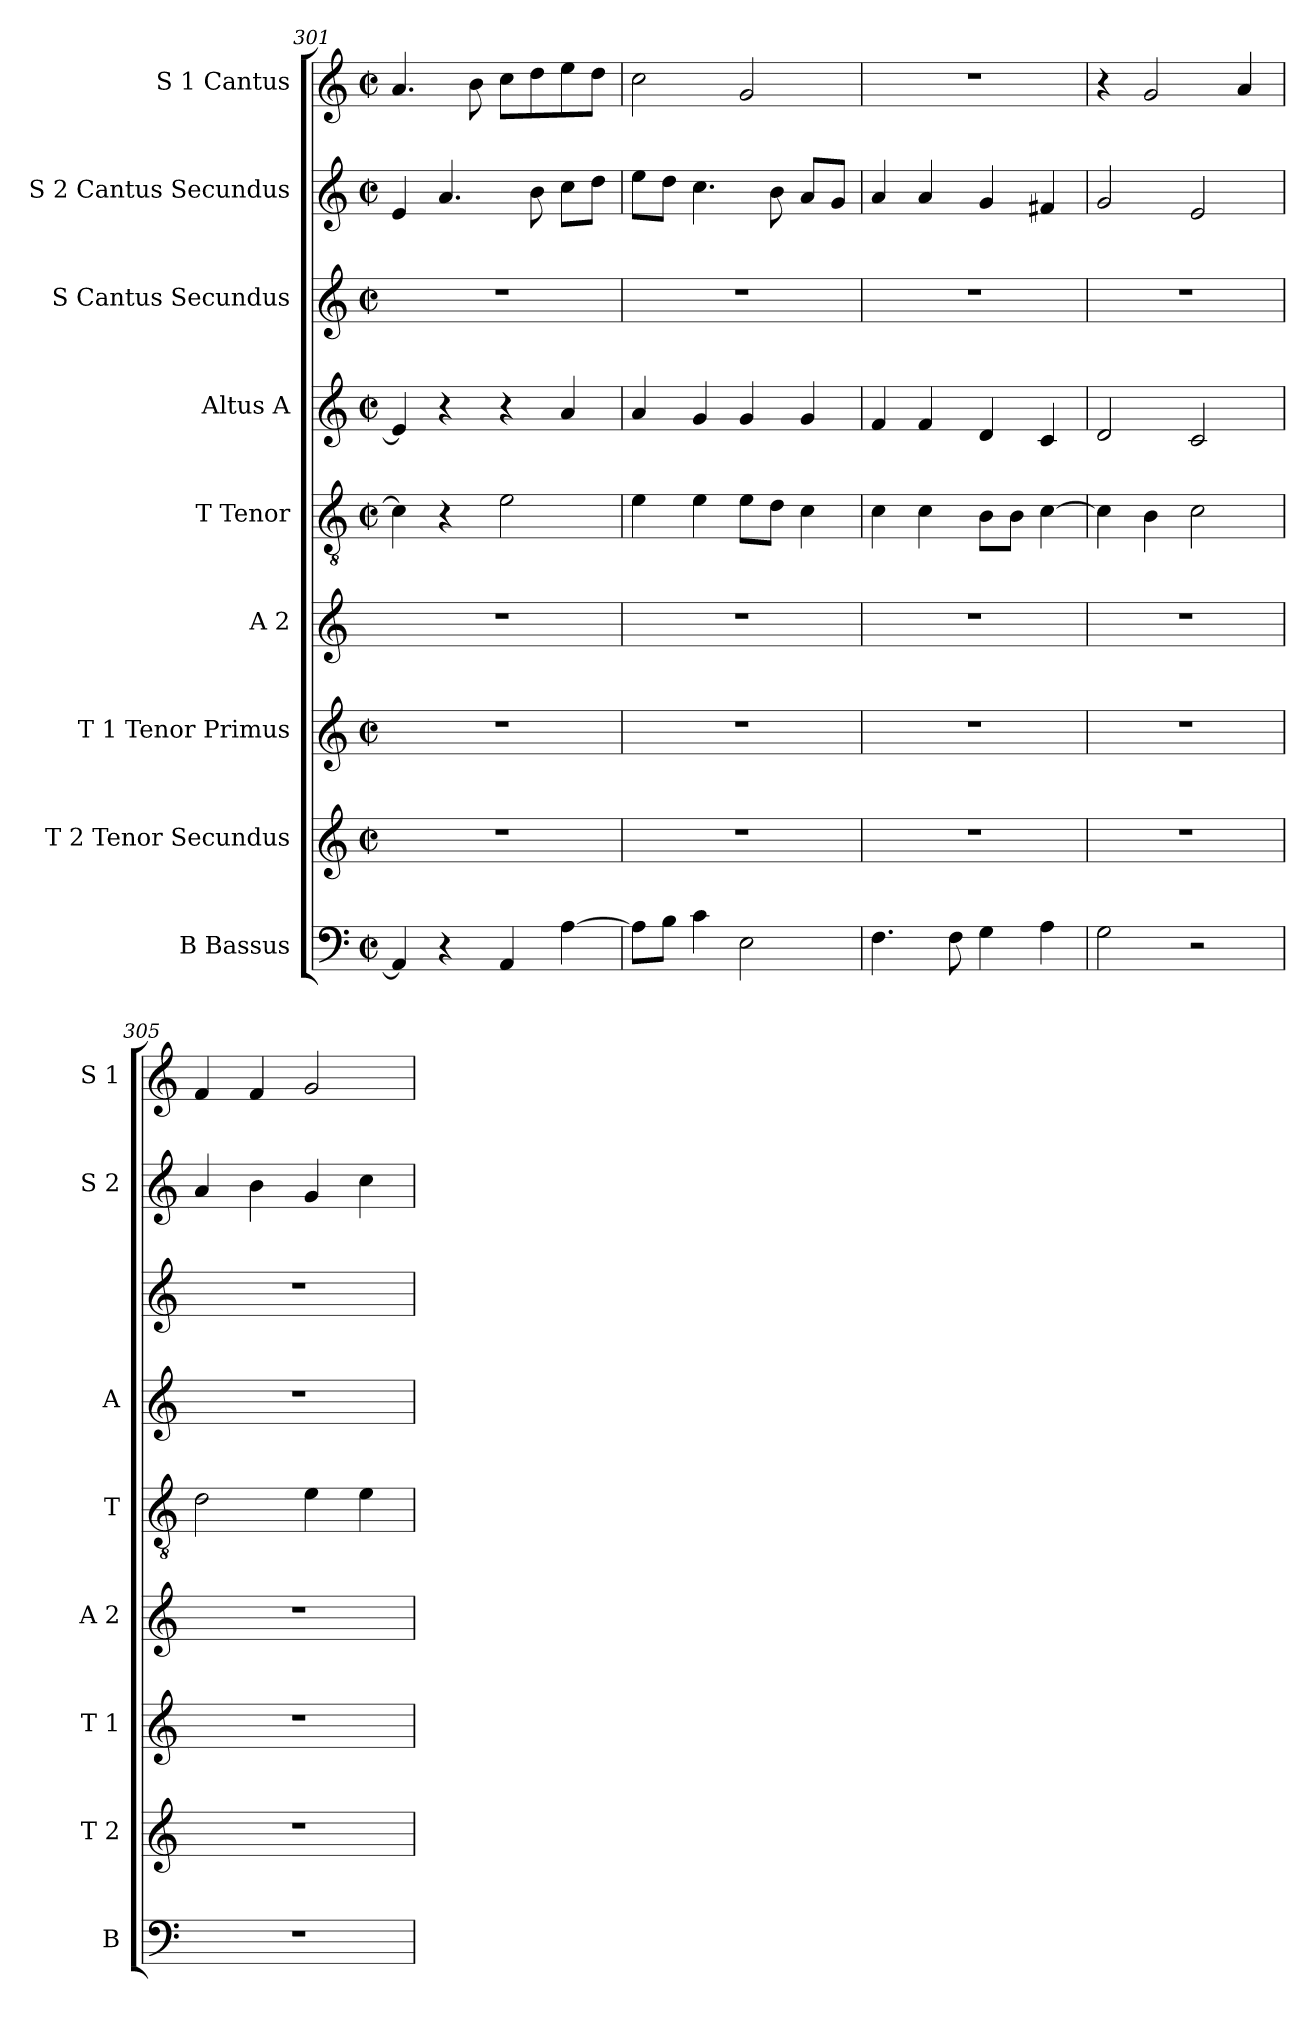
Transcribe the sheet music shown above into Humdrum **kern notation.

**kern	**kern	**kern	**kern	**kern	**kern	**kern	**kern	**kern
*part9	*part8	*part7	*part6	*part5	*part4	*part3	*part2	*part1
*staff9	*staff8	*staff7	*staff6	*staff5	*staff4	*staff3	*staff2	*staff1
*I"B Bassus	*I"T 2 Tenor Secundus	*I"T 1 Tenor Primus	*I"A 2	*I"T Tenor	*I"Altus A	*I"S Cantus Secundus	*I"S 2 Cantus Secundus	*I"S 1 Cantus
*I'B	*I'T 2	*I'T 1	*I'A 2	*I'T	*I'A	*	*I'S 2	*I'S 1
*clefF4	*clefG2	*clefG2	*clefG2	*clefGv2	*clefG2	*clefG2	*clefG2	*clefG2
*k[]	*k[]	*k[]	*k[]	*k[]	*k[]	*k[]	*k[]	*k[]
*C:	*C:	*C:	*C:	*C:	*C:	*C:	*C:	*C:
*M2/2	*M2/2	*M2/2	*	*M2/2	*M2/2	*M2/2	*M2/2	*M2/2
*met(c|)	*met(c|)	*met(c|)	*	*met(c|)	*met(c|)	*met(c|)	*met(c|)	*met(c|)
=301	=301	=301	=301	=301	=301	=301	=301	=301
4AA/]	1r	1r	1r	4c\]	4e/]	1r	4e/	4.a/
4r	.	.	.	4r	4r	.	4.a/	.
.	.	.	.	.	.	.	.	8b\
4AA/	.	.	.	2e\	4r	.	.	8cc\L
.	.	.	.	.	.	.	8b\	8dd\
[>4A\	.	.	.	.	4a/	.	8cc\L	8ee\
.	.	.	.	.	.	.	8dd\J	8dd\J
=302	=302	=302	=302	=302	=302	=302	=302	=302
8A\L]	1r	1r	1r	4e\	4a/	1r	8ee\L	2cc\
8B\J	.	.	.	.	.	.	8dd\J	.
4c\	.	.	.	4e\	4g/	.	4.cc\	.
2E\	.	.	.	8e\L	4g/	.	.	2g/
.	.	.	.	8d\J	.	.	8b\	.
.	.	.	.	4c\	4g/	.	8a/L	.
.	.	.	.	.	.	.	8g/J	.
=303	=303	=303	=303	=303	=303	=303	=303	=303
4.F\	1r	1r	1r	4c\	4f/	1r	4a/	1r
.	.	.	.	4c\	4f/	.	4a/	.
8F\	.	.	.	.	.	.	.	.
4G\	.	.	.	8B\L	4d/	.	4g/	.
.	.	.	.	8B\J	.	.	.	.
4A\	.	.	.	[>4c\	4c/	.	4f#X/	.
=304	=304	=304	=304	=304	=304	=304	=304	=304
2G\	1r	1r	1r	4c\]	2d/	1r	2g/	4r
.	.	.	.	4B\	.	.	.	2g/
2r	.	.	.	2c\	2c/	.	2e/	.
.	.	.	.	.	.	.	.	4a/
!!LO:LB:g=z
=305	=305	=305	=305	=305	=305	=305	=305	=305
1r	1r	1r	1r	2d\	1r	1r	4a/	4f/
.	.	.	.	.	.	.	4b\	4f/
.	.	.	.	4e\	.	.	4g/	2g/
.	.	.	.	4e\	.	.	4cc\	.
=	=	=	=	=	=	=	=	=
*-	*-	*-	*-	*-	*-	*-	*-	*-
